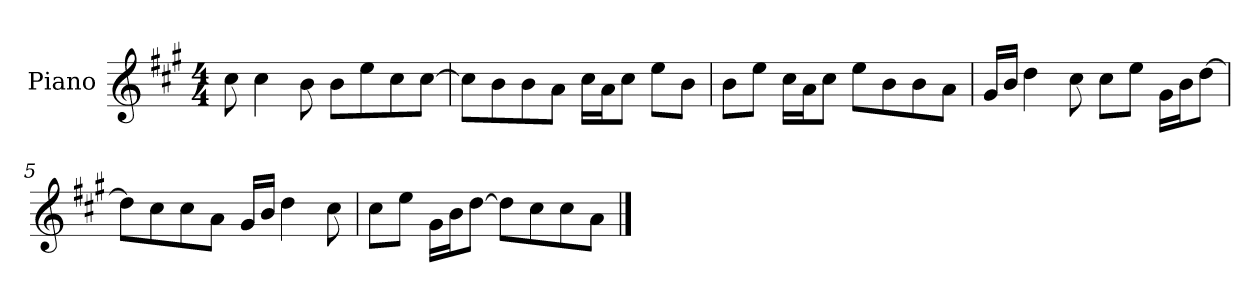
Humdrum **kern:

**kern
*part1
*staff1
*I"Piano
*I'P-no
*clefG2
*k[f#c#g#]
*M4/4
*MM90
=1
8cc#\
4cc#\
8b\
8b\L
8ee\
8cc#\
[8cc#\J
=2
8cc#\L]
8b\
8b\
8a\J
16cc#\LL
16a\J
8cc#\J
8ee\L
8b\J
=3
8b\L
8ee\J
16cc#\LL
16a\J
8cc#\J
8ee\L
8b\
8b\
8a\J
=4
16g#/LL
16b/JJ
4dd\
8cc#\
8cc#\L
8ee\J
16g#\LL
16b\J
[8dd\J
!!LO:LB:g=z
=5
8dd\L]
8cc#\
8cc#\
8a\J
16g#/LL
16b/JJ
4dd\
8cc#\
=6
8cc#\L
8ee\J
16g#\LL
16b\J
[8dd\J
8dd\L]
8cc#\
8cc#\
8a\J
==
*-
